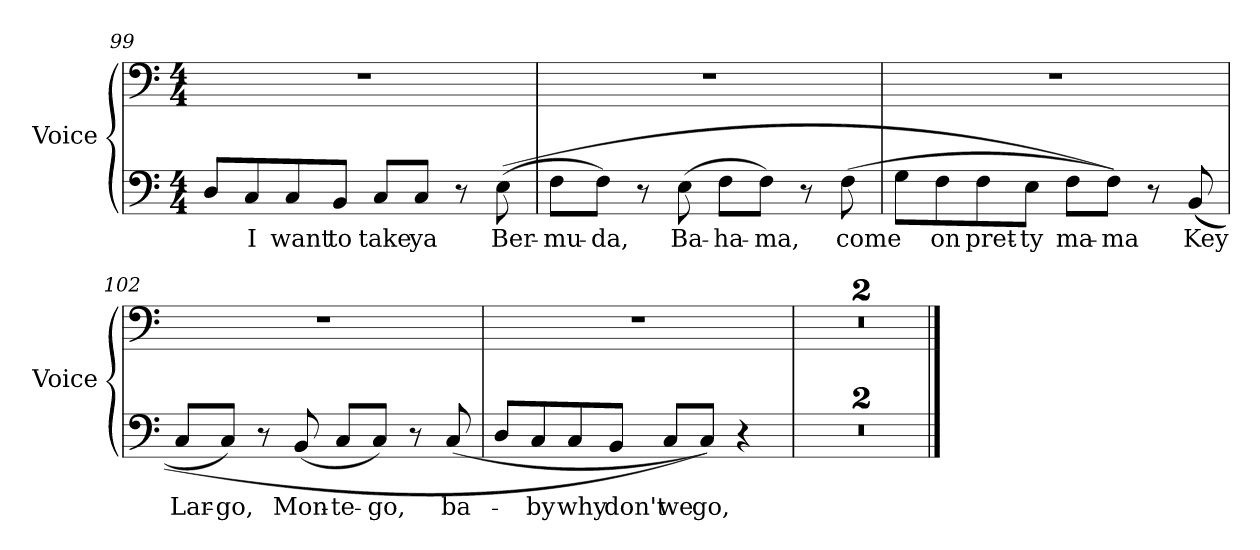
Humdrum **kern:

**kern	**text	**kern
*part2	*part2	*part1
*staff2	*staff2	*staff1
*I"Voice	*	*I"Voice
*I'Voice	*	*I'Voice
*clefF4	*	*clefF4
*k[]	*	*k[]
*C:	*	*C:
*M4/4	*	*M4/4
=99	=99	=99
8Di/L	.	1r
!	!LO:LY:b:color=#000000	!
8Ci/	I	.
!	!LO:LY:b:color=#000000	!
8Ci/	want	.
!	!LO:LY:b:color=#000000	!
8BBi/J	to	.
!	!LO:LY:b:color=#000000	!
8Ci/L	take	.
!	!LO:LY:b:color=#000000	!
8Ci/J	ya	.
8r	.	.
!	!LO:LY:b:color=#000000	!
((8Ei\	Ber-	.
!!LO:LB:g=z
=100	=100	=100
!	!LO:LY:b:color=#000000	!
8Fi\L	-mu-	1r
!	!LO:LY:b:color=#000000	!
8Fi\J)	-da,	.
8r	.	.
!	!LO:LY:b:color=#000000	!
(8Ei\	Ba-	.
!	!LO:LY:b:color=#000000	!
8Fi\L	-ha-	.
!	!LO:LY:b:color=#000000	!
8Fi\J)	-ma,	.
8r	.	.
!	!LO:LY:b:color=#000000	!
(8Fi\	come	.
=101	=101	=101
8Gi\L	.	1r
!	!LO:LY:b:color=#000000	!
8Fi\	on	.
!	!LO:LY:b:color=#000000	!
8Fi\	pret-	.
!	!LO:LY:b:color=#000000	!
8Ei\J	-ty	.
!	!LO:LY:b:color=#000000	!
8Fi\L	ma-	.
!	!LO:LY:b:color=#000000	!
8Fi\J))	-ma	.
8r	.	.
!	!LO:LY:b:color=#000000	!
((8BBi/	Key	.
!!LO:LB:g=z
=102	=102	=102
!	!LO:LY:b:color=#000000	!
8Ci/L	Lar-	1r
!	!LO:LY:b:color=#000000	!
8Ci/J)	-go,	.
8r	.	.
!	!LO:LY:b:color=#000000	!
(8BBi/	Mon-	.
!	!LO:LY:b:color=#000000	!
8Ci/L	-te-	.
!	!LO:LY:b:color=#000000	!
8Ci/J)	-go,	.
8r	.	.
!	!LO:LY:b:color=#000000	!
(8Ci/	ba-	.
=103	=103	=103
8Di/L	.	1r
!	!LO:LY:b:color=#000000	!
8Ci/	-by	.
!	!LO:LY:b:color=#000000	!
8Ci/	why	.
!	!LO:LY:b:color=#000000	!
8BBi/J	don't	.
!	!LO:LY:b:color=#000000	!
8Ci/L	we	.
!	!LO:LY:b:color=#000000	!
8Ci/J))	go,	.
4r	.	.
=104	=104	=104
1r	.	1r
=105	=105	=105
1r	.	1r
==	==	==
*-	*-	*-
